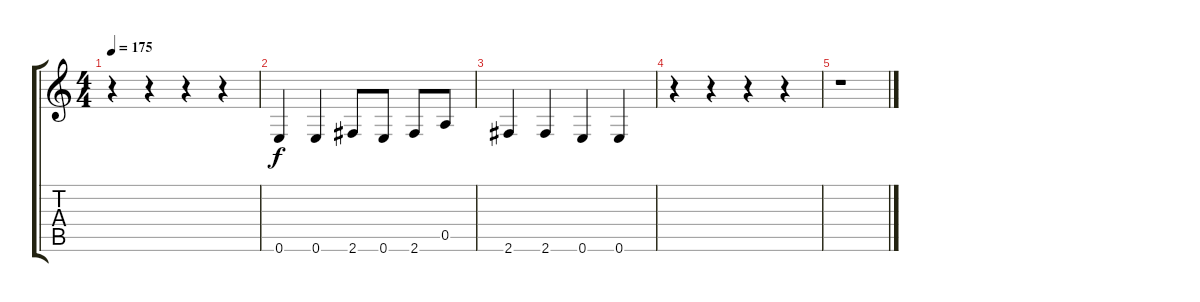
\track "" {instrument electricbassfinger}
\staff {score tabs}
\tuning (E4 B3 G3 D3 A2 E2) {hide}
\ts (4 4)
\tempo 175
\clef g2
\ks c
r.4{dy f} r.4 r.4 r.4 |
0.6.4 0.6.4 2.6.8 0.6.8 2.6.8 0.5.8 |
2.6.4 2.6.4 0.6.4 0.6.4 |
r.4 r.4 r.4 r.4 |
r.1
